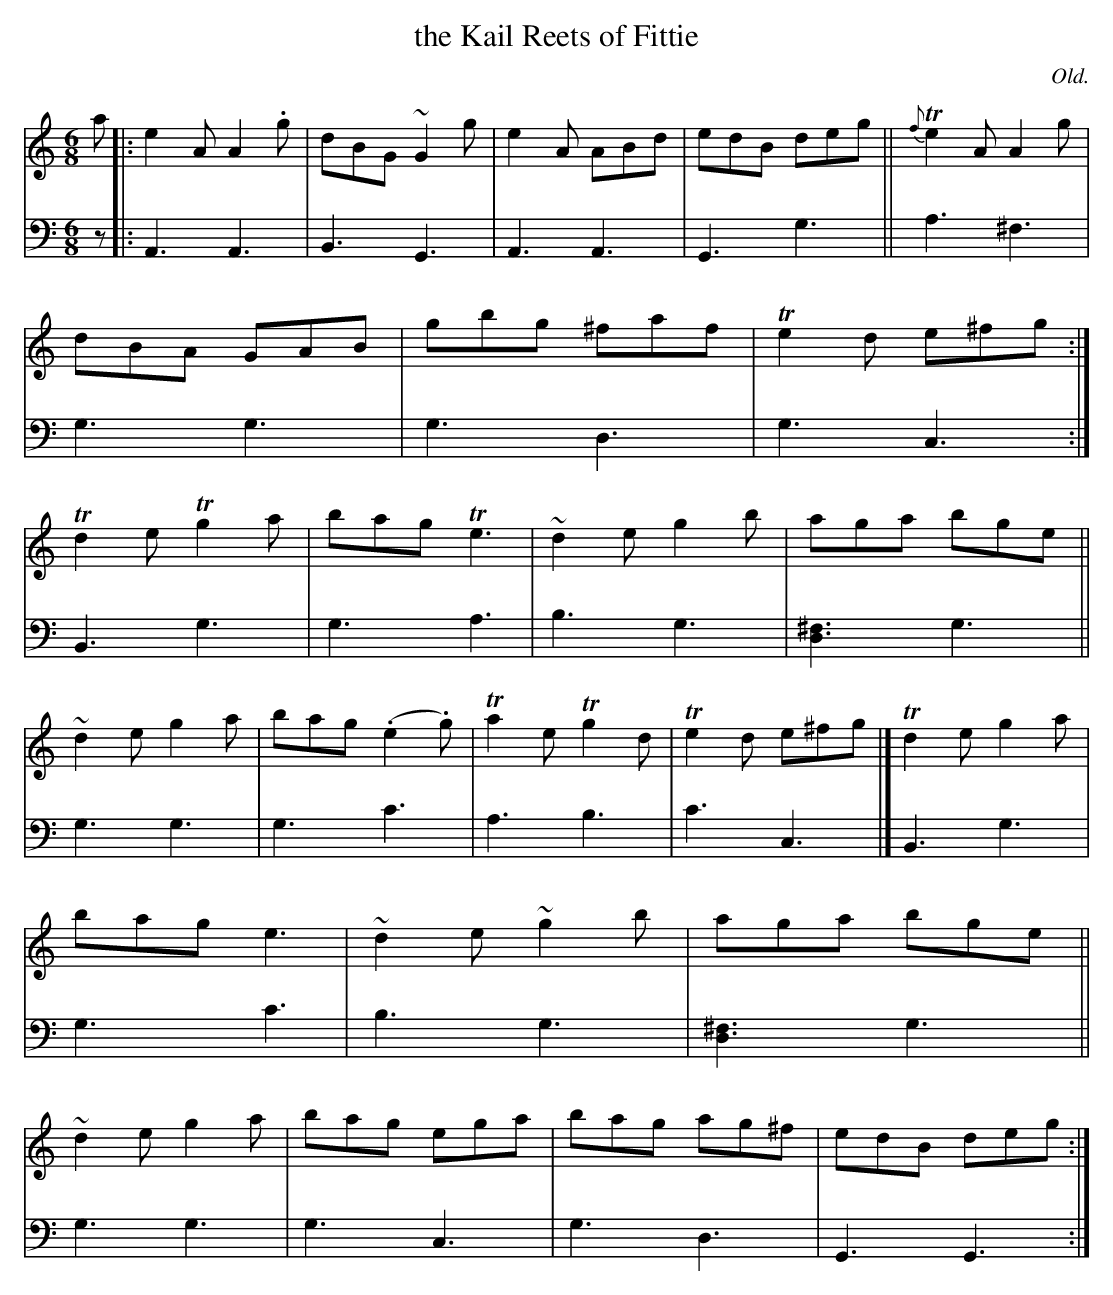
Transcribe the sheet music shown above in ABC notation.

X:1
T: the Kail Reets of Fittie
O: Old.
M: 6/8
L: 1/8
K: Am
V: 1 staves=2
a |:\
e2A A2.g | dBG ~G2g | e2A ABd | edB deg ||\
{f}Te2A A2g | dBA GAB | gbg ^faf | Te2d e^fg :|\
Td2e Tg2a | bag Te3 | ~d2e g2b | aga bge ||
~d2e g2a | bag (.e2.g) | Ta2e Tg2d | Te2d e^fg |]\
Td2e g2a | bag e3 | ~d2e ~g2b | aga bge ||\
~d2e g2a | bag ega | bag ag^f | edB deg :|
V: 2 clef=bass middle=d
z |:\
A3 A3 | B3 G3 | A3 A3 | G3 g3 || a3 ^f3 | g3 g3 | g3 d3 | g3 c3 :| B3 g3 | g3 a3 | b3 g3 |
[d3^f3] g3 || g3 g3 | g3 c'3 | a3 b3 | c'3 c3 |] B3 g3 | g3 c'3 | b3 g3 | [d3^f3]g3 || g3 g3 | g3 c3 | g3 d3 | G3 G3 :|
